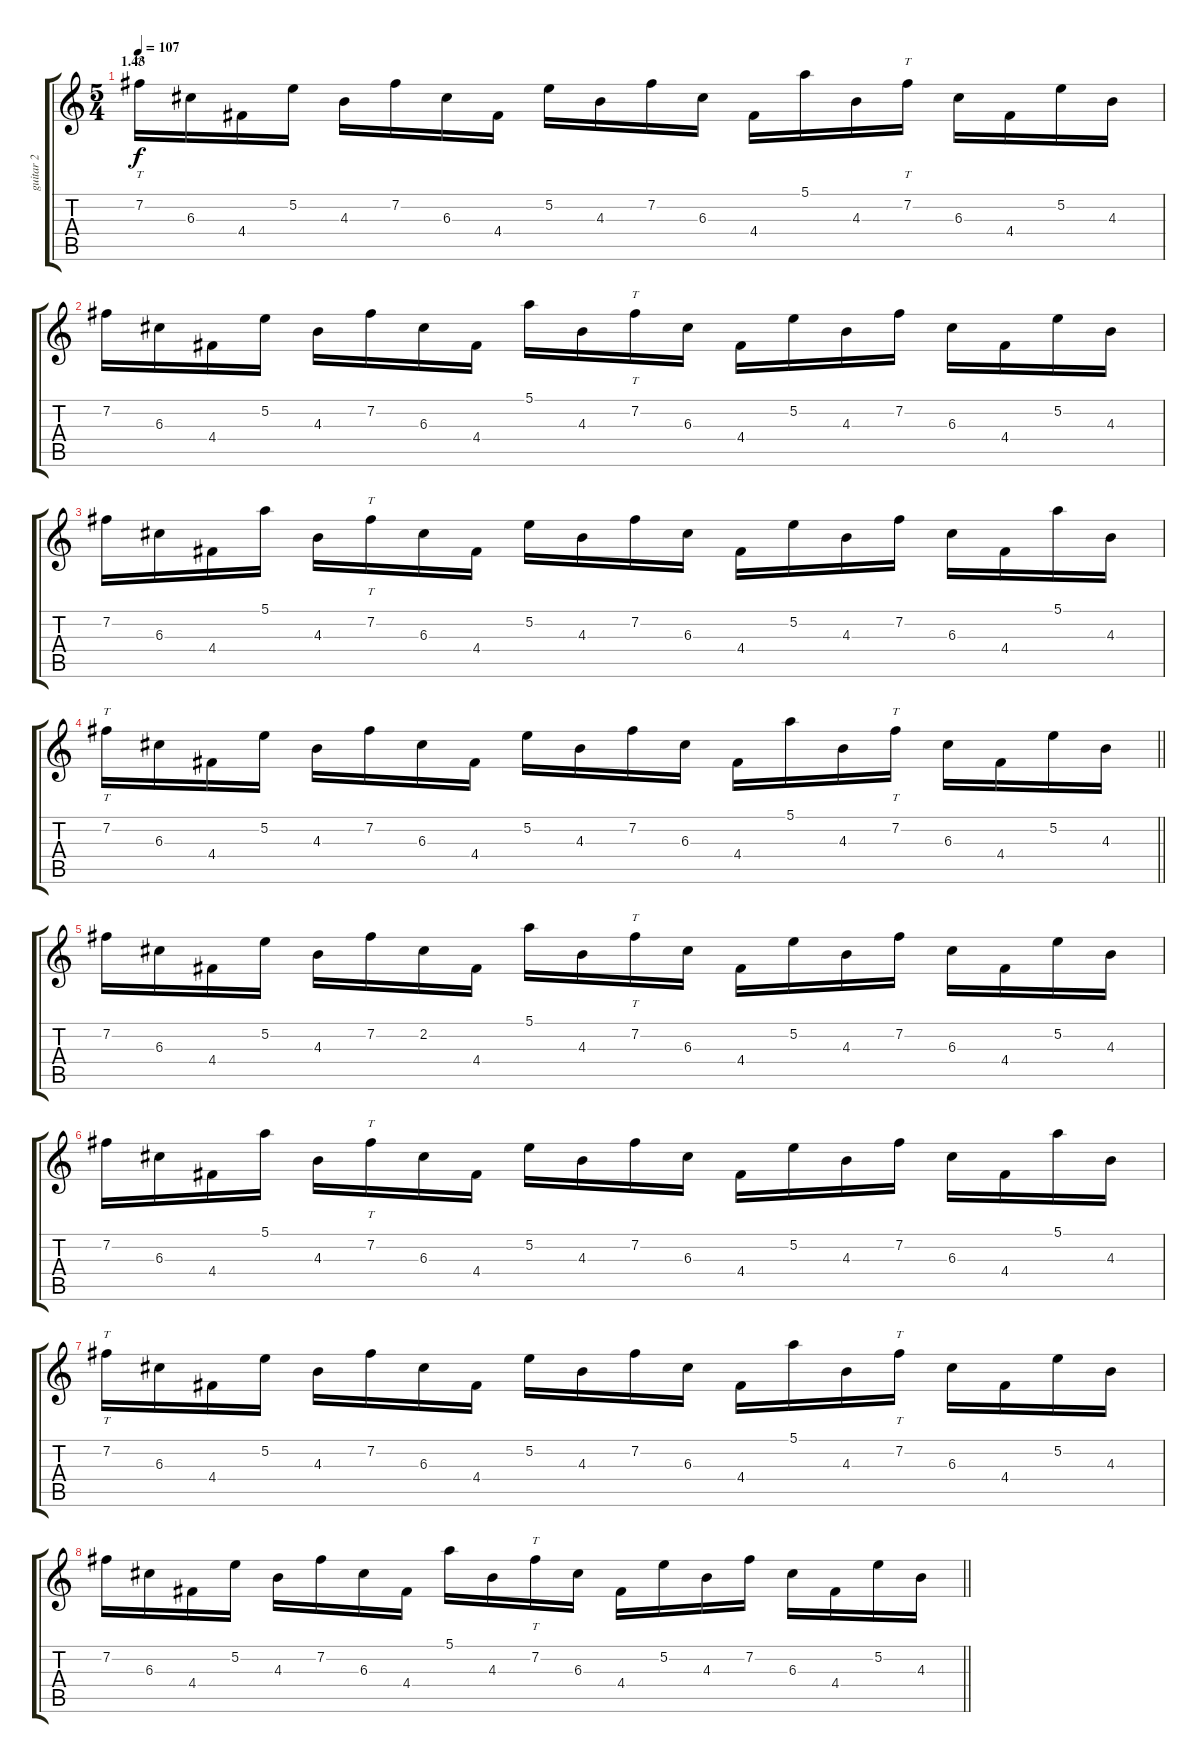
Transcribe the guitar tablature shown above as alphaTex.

\track ("guitar 2" "guitar 2") {instrument electricguitarjazz}
\staff {score tabs}
\tuning (E4 B3 G3 D3 A2 E2) {hide}
\ts (5 4)
\section ("" "1.43")
\tempo 107
\clef g2
\ks c
7.2.16{tt dy f} 6.3.16 4.4.16 5.2.16 4.3.16 7.2.16 6.3.16 4.4.16 5.2.16 4.3.16 7.2.16 6.3.16 4.4.16 5.1.16 4.3.16 7.2.16{tt} 6.3.16 4.4.16 5.2.16 4.3.16 |
7.2.16 6.3.16 4.4.16 5.2.16 4.3.16 7.2.16 6.3.16 4.4.16 5.1.16 4.3.16 7.2.16{tt} 6.3.16 4.4.16 5.2.16 4.3.16 7.2.16 6.3.16 4.4.16 5.2.16 4.3.16 |
7.2.16 6.3.16 4.4.16 5.1.16 4.3.16 7.2.16{tt} 6.3.16 4.4.16 5.2.16 4.3.16 7.2.16 6.3.16 4.4.16 5.2.16 4.3.16 7.2.16 6.3.16 4.4.16 5.1.16 4.3.16 |
\barLineRight lightlight
7.2.16{tt} 6.3.16 4.4.16 5.2.16 4.3.16 7.2.16 6.3.16 4.4.16 5.2.16 4.3.16 7.2.16 6.3.16 4.4.16 5.1.16 4.3.16 7.2.16{tt} 6.3.16 4.4.16 5.2.16 4.3.16 |
7.2.16 6.3.16 4.4.16 5.2.16 4.3.16 7.2.16 2.2.16 4.4.16 5.1.16 4.3.16 7.2.16{tt} 6.3.16 4.4.16 5.2.16 4.3.16 7.2.16 6.3.16 4.4.16 5.2.16 4.3.16 |
7.2.16 6.3.16 4.4.16 5.1.16 4.3.16 7.2.16{tt} 6.3.16 4.4.16 5.2.16 4.3.16 7.2.16 6.3.16 4.4.16 5.2.16 4.3.16 7.2.16 6.3.16 4.4.16 5.1.16 4.3.16 |
7.2.16{tt} 6.3.16 4.4.16 5.2.16 4.3.16 7.2.16 6.3.16 4.4.16 5.2.16 4.3.16 7.2.16 6.3.16 4.4.16 5.1.16 4.3.16 7.2.16{tt} 6.3.16 4.4.16 5.2.16 4.3.16 |
\barLineRight lightlight
7.2.16 6.3.16 4.4.16 5.2.16 4.3.16 7.2.16 6.3.16 4.4.16 5.1.16 4.3.16 7.2.16{tt} 6.3.16 4.4.16 5.2.16 4.3.16 7.2.16 6.3.16 4.4.16 5.2.16 4.3.16
